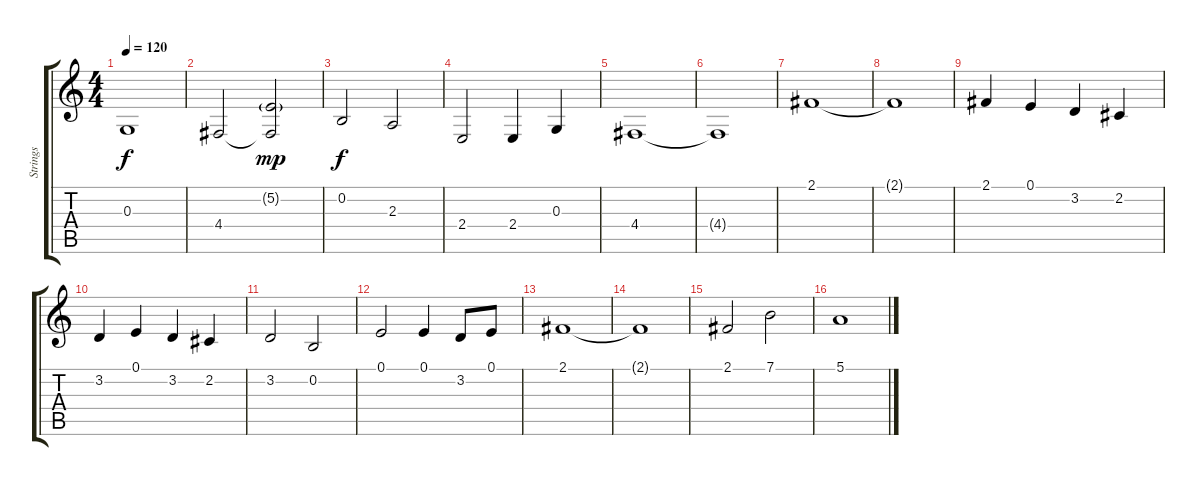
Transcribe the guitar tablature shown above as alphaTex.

\track ("Strings " "Strings ") {instrument stringensemble1}
\staff {score tabs}
\tuning (E4 B3 G3 D3 A2 E2) {hide}
\ts (4 4)
\tempo 120
\clef g2
\ks c
0.3.1{dy f} |
4.4.2 (5.2{g} 4.4{t}).2{dy mp} |
0.2.2{dy f} 2.3.2 |
2.4.2 2.4.4 0.3.4 |
4.4.1 |
4.4{t}.1 |
2.1.1 |
2.1{t}.1 |
2.1.4 0.1.4 3.2.4 2.2.4 |
3.2.4 0.1.4 3.2.4 2.2.4 |
3.2.2 0.2.2 |
0.1.2 0.1.4 3.2.8 0.1.8 |
2.1.1 |
2.1{t}.1 |
2.1.2 7.1.2 |
5.1.1
